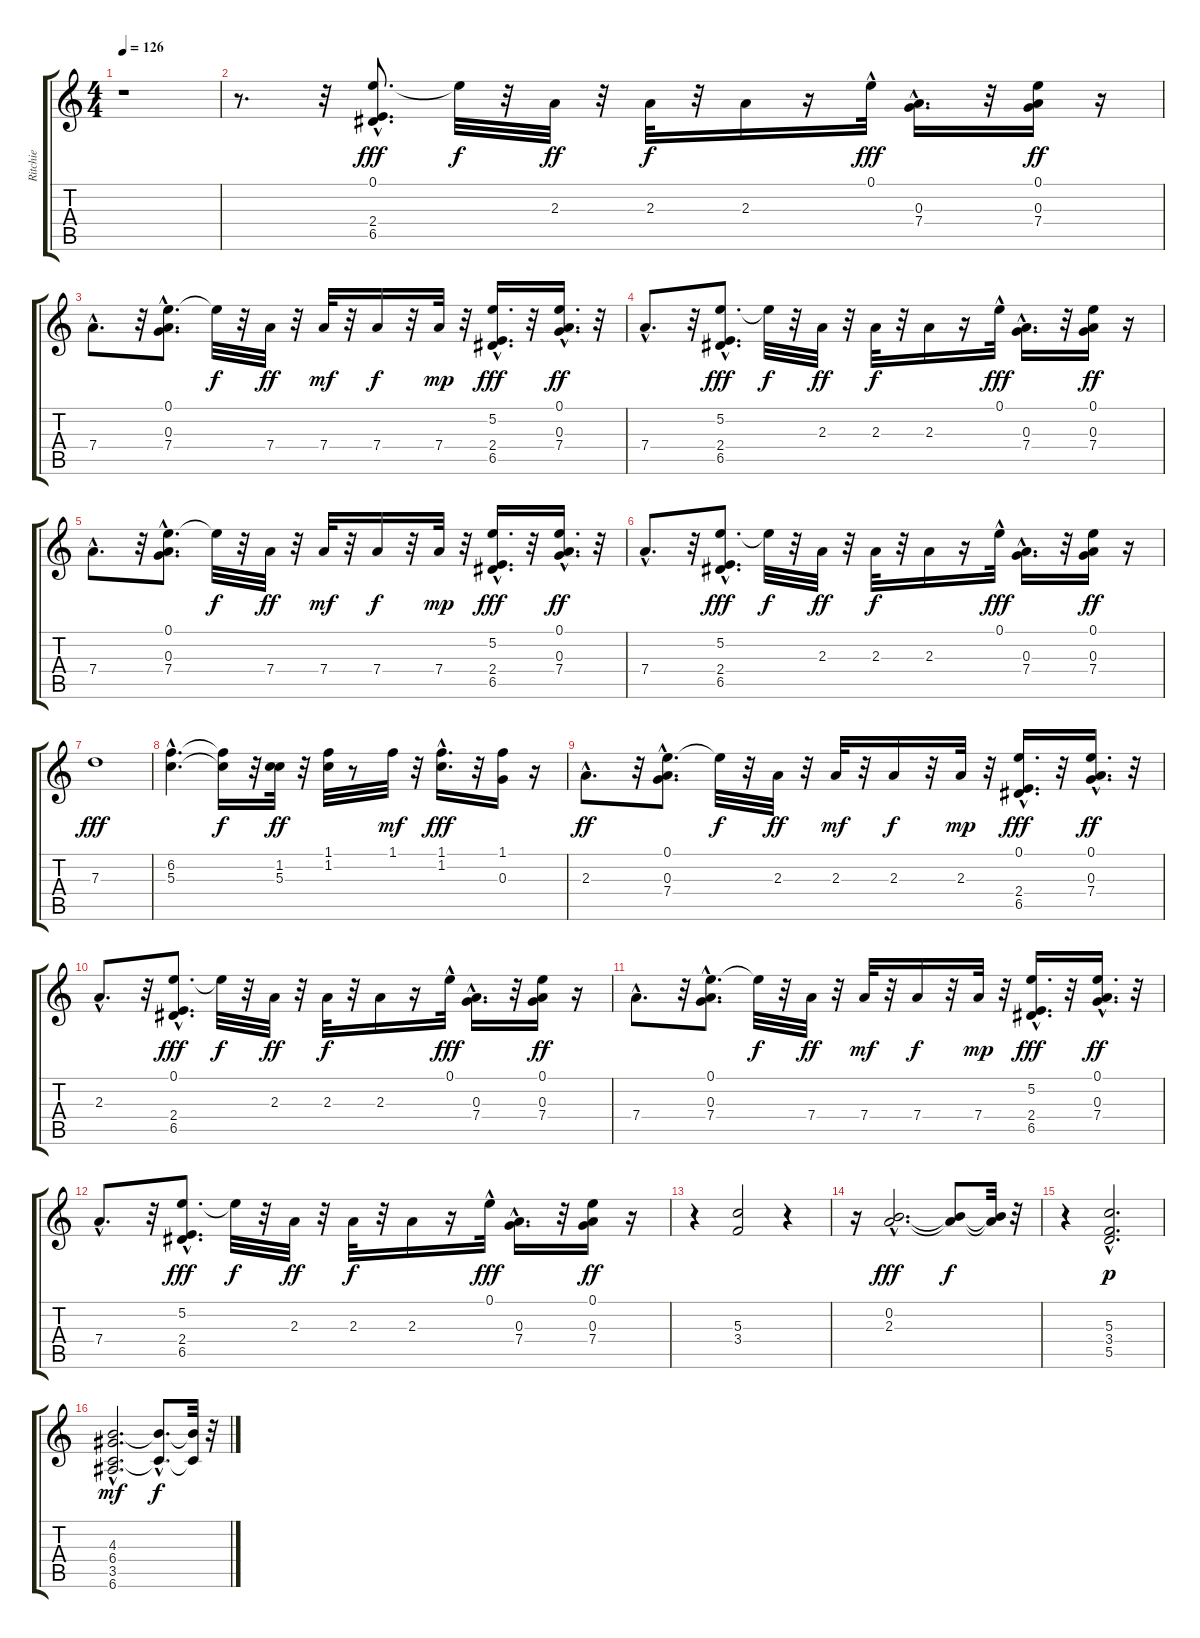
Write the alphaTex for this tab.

\track ("Ritchie" "Ritchie") {instrument overdrivenguitar}
\staff {score tabs}
\tuning (E4 B3 G3 D3 A2 E2) {hide}
\ts (4 4)
\tempo 126
\clef g2
\ks c
r.1{dy f} |
r.8{d} r.32 (0.1{hac} 2.4{hac} 6.5{hac}).8{d dy fff volume 6} 0.1{t}.32{dy f} r.32 2.3.32{dy ff volume 8} r.32 2.3.32{dy f volume 8} r.32 2.3.16 r.16 0.1{hac}.32{dy fff volume 8} (0.3{hac} 7.4{hac}).16{d} r.32 (0.1 0.3 7.4).16{dy ff volume 8} r.16 |
7.4{hac}.8{d volume 9} r.32 (0.1{hac} 0.3{hac} 7.4{hac}).8{d volume 9} 0.1{t}.32{dy f} r.32 7.4.32{dy ff} r.32 7.4.32{dy mf} r.32 7.4.16{dy f} r.32 7.4.32{dy mp} r.32 (5.2{hac} 2.4{hac} 6.5{hac}).16{d dy fff} r.32 (0.1{hac} 0.3{hac} 7.4).16{d dy ff} r.32 |
7.4{hac}.8{d} r.32 (5.2{hac} 2.4{hac} 6.5{hac}).8{d dy fff volume 9} 5.2{t}.32{dy f} r.32 2.3.32{dy ff} r.32 2.3.32{dy f} r.32 2.3.16 r.16 0.1{hac}.32{dy fff} (0.3{hac} 7.4{hac}).16{d} r.32 (0.1 0.3 7.4).16{dy ff} r.16 |
7.4{hac}.8{d} r.32 (0.1{hac} 0.3{hac} 7.4{hac}).8{d} 0.1{t}.32{dy f} r.32 7.4.32{dy ff} r.32 7.4.32{dy mf} r.32 7.4.16{dy f} r.32 7.4.32{dy mp} r.32 (5.2{hac} 2.4{hac} 6.5{hac}).16{d dy fff} r.32 (0.1{hac} 0.3{hac} 7.4).16{d dy ff} r.32 |
7.4{hac}.8{d} r.32 (5.2{hac} 2.4{hac} 6.5{hac}).8{d dy fff} 5.2{t}.32{dy f} r.32 2.3.32{dy ff} r.32 2.3.32{dy f} r.32 2.3.16 r.16 0.1{hac}.32{dy fff} (0.3{hac} 7.4{hac}).16{d} r.32 (0.1 0.3 7.4).16{dy ff} r.16 |
7.3.1{dy fff} |
(6.2{hac} 5.3{hac}).4{d} (6.2{t} 5.3{t}).16{dy f} r.32 (1.2 5.3).32{dy ff} r.32 (1.1 1.2).32 r.8 1.1.32{dy mf} r.32 (1.1{hac} 1.2{hac}).16{d dy fff} r.32 (1.1 0.3).16 r.16 |
2.3{hac}.8{d dy ff} r.32 (0.1{hac} 0.3{hac} 7.4{hac}).8{d} 0.1{t}.32{dy f} r.32 2.3.32{dy ff} r.32 2.3.32{dy mf} r.32 2.3.16{dy f} r.32 2.3.32{dy mp} r.32 (0.1{hac} 2.4{hac} 6.5{hac}).16{d dy fff} r.32 (0.1{hac} 0.3{hac} 7.4).16{d dy ff} r.32 |
2.3{hac}.8{d} r.32 (0.1{hac} 2.4{hac} 6.5{hac}).8{d dy fff} 0.1{t}.32{dy f} r.32 2.3.32{dy ff} r.32 2.3.32{dy f} r.32 2.3.16 r.16 0.1{hac}.32{dy fff} (0.3{hac} 7.4{hac}).16{d} r.32 (0.1 0.3 7.4).16{dy ff} r.16 |
7.4{hac}.8{d} r.32 (0.1{hac} 0.3{hac} 7.4{hac}).8{d} 0.1{t}.32{dy f} r.32 7.4.32{dy ff} r.32 7.4.32{dy mf} r.32 7.4.16{dy f} r.32 7.4.32{dy mp} r.32 (5.2{hac} 2.4{hac} 6.5{hac}).16{d dy fff} r.32 (0.1{hac} 0.3{hac} 7.4).16{d dy ff} r.32 |
7.4{hac}.8{d} r.32 (5.2{hac} 2.4{hac} 6.5{hac}).8{d dy fff} 5.2{t}.32{dy f} r.32 2.3.32{dy ff} r.32 2.3.32{dy f} r.32 2.3.16 r.16 0.1{hac}.32{dy fff} (0.3{hac} 7.4{hac}).16{d} r.32 (0.1 0.3 7.4).16{dy ff} r.16 |
r.4 (5.3 3.4).2 r.4 |
r.16 (0.2{hac} 2.3{hac}).2{d dy fff} (0.2{t} 2.3{t}).8{dy f} (0.2{t} 2.3{t}).32 r.32 |
r.4 (5.3 3.4{hac} 5.5).2{d dy p} |
(4.3{hac} 6.4 3.5{hac} 6.6).2{d dy mf} (4.3{hac t} 3.5{hac t}).8{d dy f} (4.3{t} 3.5{t}).32 r.32
